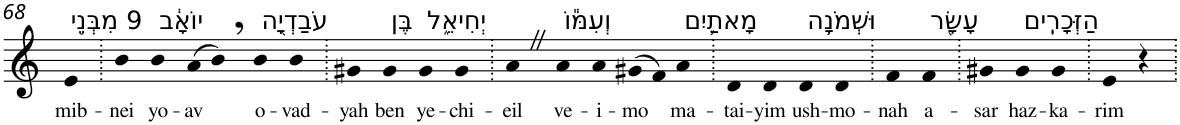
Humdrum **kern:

**kern	**text
*part1	*part1
*staff1	*staff1
*I"Piano	*
*I'Pno	*
!!LO:PB:g=z
*clefG2	*
*k[]	*
=68	=68
!LO:TX:a:t=9 מִבְּנֵ֣י	!
!	!LO:LY:b
4e	mib-
=69.	=69.
!	!LO:LY:b
4b	-nei
!LO:TX:a:t=יוֹאָ֔ב	!
!	!LO:LY:b
4b	yo-
!	!LO:LY:b
(>8a	-av
8b,)	.
!LO:TX:a:t=עֹבַדְיָ֖ה	!
!	!LO:LY:b
4b	o-
!	!LO:LY:b
4b	-vad-
=70.	=70.
!	!LO:LY:b
4g#X	-yah
!LO:TX:a:t=בֶּן	!
!	!LO:LY:b
4g#	ben
!LO:TX:a:t=יְחִיאֵ֑ל	!
!	!LO:LY:b
4g#	ye-
!	!LO:LY:b
4g#	-chi-
=71.	=71.
!	!LO:LY:b
4aZ	-eil
!LO:TX:a:t=וְעִמּ֕וֹ	!
!	!LO:LY:b
4a	ve-
!	!LO:LY:b
4a	-i-
!	!LO:LY:b
(>8g#X	-mo
8f)	.
!LO:TX:a:t=מָאתַ֛יִם	!
!	!LO:LY:b
4a	ma-
=72.	=72.
!	!LO:LY:b
4d	-tai-
!	!LO:LY:b
4d	-yim
!LO:TX:a:t=וּשְׁמֹנָ֥ה	!
!	!LO:LY:b
4d	ush-
!	!LO:LY:b
4d	-mo-
=73.	=73.
!	!LO:LY:b
4f	-nah
!LO:TX:a:t=עָשָׂ֖ר	!
!	!LO:LY:b
4f	a-
=74.	=74.
!	!LO:LY:b
4g#X	-sar
!LO:TX:a:t=הַזְּכָרִֽים	!
!	!LO:LY:b
4g#	haz-
!	!LO:LY:b
4g#	-ka-
=75.	=75.
!	!LO:LY:b
4e	-rim
4r	.
=.	=.
*-	*-
